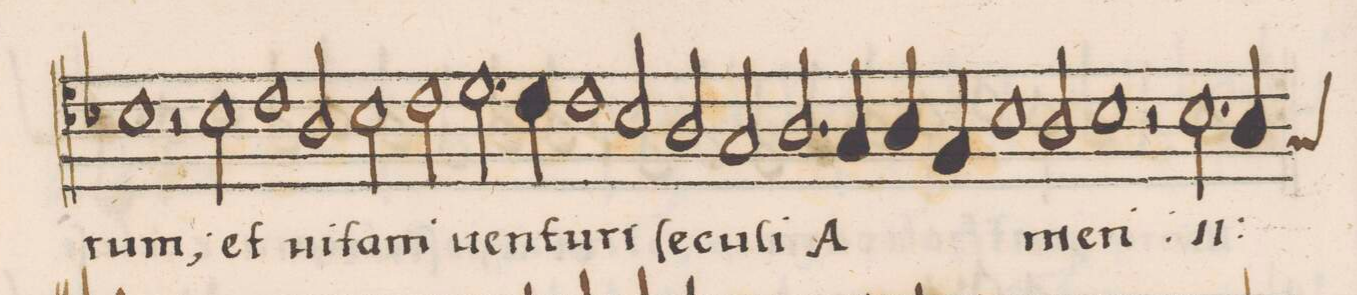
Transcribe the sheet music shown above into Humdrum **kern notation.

**kern	**text
*I"ALTVS	*
*clefC4	*
*k[b-]	*
*met(C|)	*
*M2/1	*
1B-\	-rum;
=218-	=218-
2r	.
2B-\	et
1c\	.
=219-	=219-
2A/	ui-
2B-\	-tam
2c\	.
2.d\	uen-
=220-	=220-
4c\	-tu-
1c\	-ri
2B-/	ſe-
=221-	=221-
2A/	-cu-
2G/	-li
2.A/	A-
4G/	.
=222-	=222-
4A/	.
4F/	.
1B-\	.
2A/	.
=223-	=223-
1B-\	-men
2r	.
*	*ij
2.B-\	et
=224-	=224-
*custos:G	*
4A/	.
*-	*-
